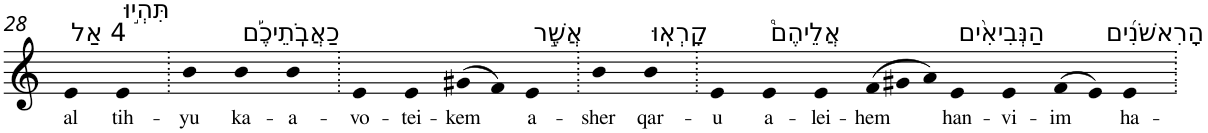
**kern	**text
*part1	*part1
*staff1	*staff1
*I"Piano	*
*I'Pno	*
!!LO:PB:g=z
*clefG2	*
*k[]	*
=28	=28
!LO:TX:a:t=4 אַל	!
!	!LO:LY:b
4e	al
!LO:TX:a:t=תִּהְי֣וּ	!
!	!LO:LY:b
4e	tih-
=29.	=29.
!	!LO:LY:b
4b	-yu
!LO:TX:a:t=כַאֲבֹֽתֵיכֶ֡ם	!
!	!LO:LY:b
4b	ka-
!	!LO:LY:b
4b	-a-
=30.	=30.
!	!LO:LY:b
4e	-vo-
!	!LO:LY:b
4e	-tei-
!	!LO:LY:b
(>8g#X	-kem
8f)	.
!LO:TX:a:t=אֲשֶׁ֣ר	!
!	!LO:LY:b
4e	a-
=31.	=31.
!	!LO:LY:b
4b	-sher
!LO:TX:a:t=קָרְאֽוּ	!
!	!LO:LY:b
4b	qar-
=32.	=32.
!	!LO:LY:b
4e	-u
!LO:TX:a:t=אֲלֵיהֶם֩	!
!	!LO:LY:b
4e	a-
!	!LO:LY:b
4e	-lei-
!	!LO:LY:b
(>12f	-hem
12g#X	.
12a)	.
!LO:TX:a:t=הַנְּבִיאִ֨ים	!
!	!LO:LY:b
4e	han-
!	!LO:LY:b
4e	-vi-
!	!LO:LY:b
(>8f	-im
8e)	.
!LO:TX:a:t=הָרִאשֹׁנִ֜ים	!
!	!LO:LY:b
4e	ha-
=.	=.
*-	*-
